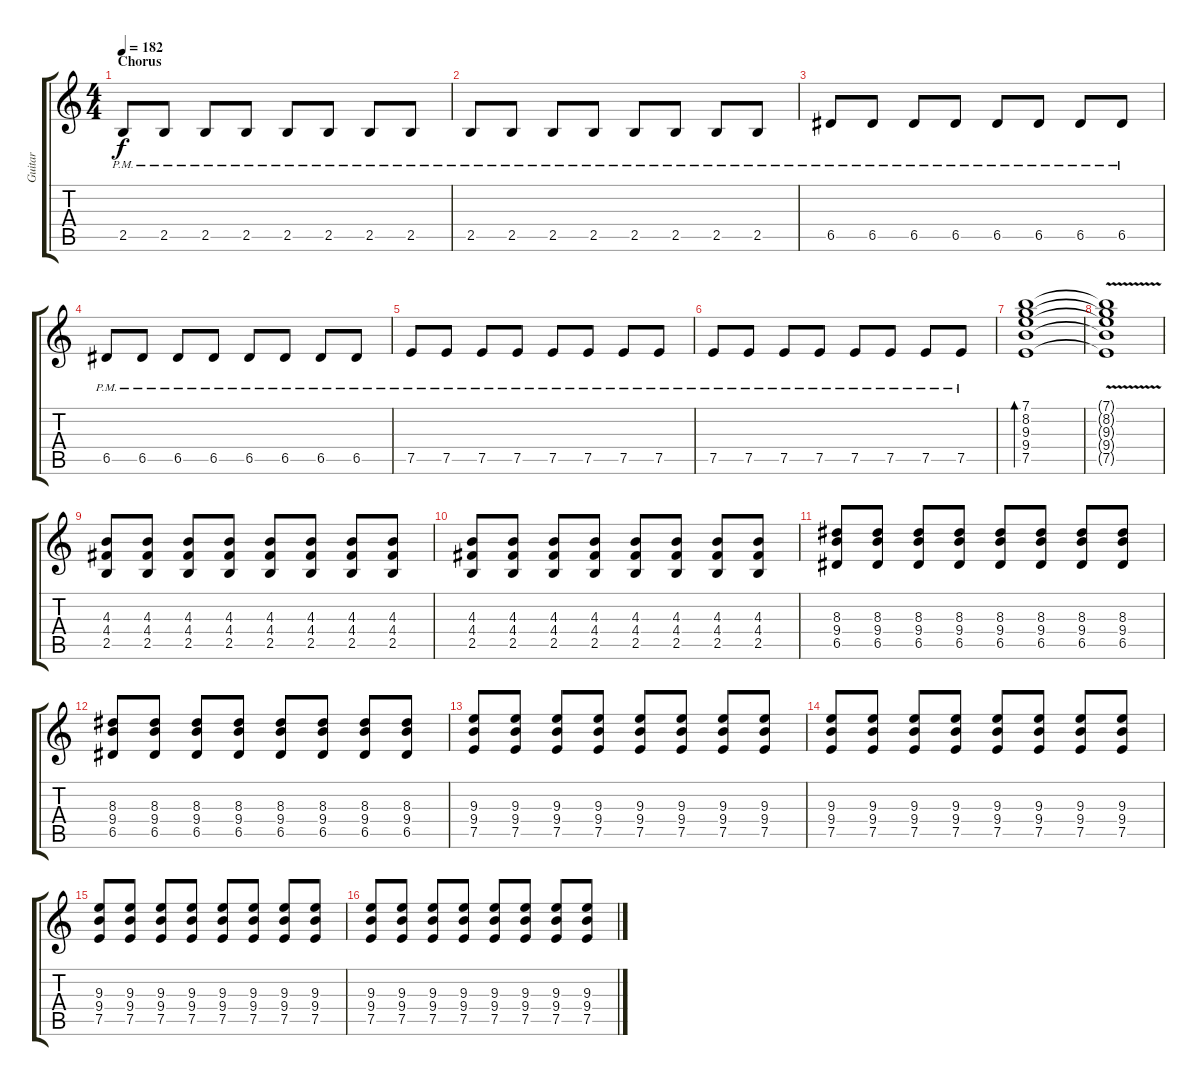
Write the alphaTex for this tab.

\track ("Guitar" "Guitar") {instrument distortionguitar}
\staff {score tabs}
\tuning (E4 B3 G3 D3 A2 E2) {hide}
\ts (4 4)
\section ("" "Chorus")
\tempo 182
\clef g2
\ks c
2.5{pm}.8{dy f} 2.5{pm}.8 2.5{pm}.8 2.5{pm}.8 2.5{pm}.8 2.5{pm}.8 2.5{pm}.8 2.5{pm}.8 |
2.5{pm}.8 2.5{pm}.8 2.5{pm}.8 2.5{pm}.8 2.5{pm}.8 2.5{pm}.8 2.5{pm}.8 2.5{pm}.8 |
6.5{pm}.8 6.5{pm}.8 6.5{pm}.8 6.5{pm}.8 6.5{pm}.8 6.5{pm}.8 6.5{pm}.8 6.5{pm}.8 |
6.5{pm}.8 6.5{pm}.8 6.5{pm}.8 6.5{pm}.8 6.5{pm}.8 6.5{pm}.8 6.5{pm}.8 6.5{pm}.8 |
7.5{pm}.8 7.5{pm}.8 7.5{pm}.8 7.5{pm}.8 7.5{pm}.8 7.5{pm}.8 7.5{pm}.8 7.5{pm}.8 |
7.5{pm}.8 7.5{pm}.8 7.5{pm}.8 7.5{pm}.8 7.5{pm}.8 7.5{pm}.8 7.5{pm}.8 7.5{pm}.8 |
(7.1 8.2 9.3 9.4 7.5).1{bd 480 volume 7} |
(7.1{v t} 8.2{t} 9.3{t} 9.4{t} 7.5{t}).1 |
(4.3 4.4 2.5).8{volume 11} (4.3 4.4 2.5).8 (4.3 4.4 2.5).8 (4.3 4.4 2.5).8 (4.3 4.4 2.5).8 (4.3 4.4 2.5).8 (4.3 4.4 2.5).8 (4.3 4.4 2.5).8 |
(4.3 4.4 2.5).8 (4.3 4.4 2.5).8 (4.3 4.4 2.5).8 (4.3 4.4 2.5).8 (4.3 4.4 2.5).8 (4.3 4.4 2.5).8 (4.3 4.4 2.5).8 (4.3 4.4 2.5).8 |
(8.3 9.4 6.5).8 (8.3 9.4 6.5).8 (8.3 9.4 6.5).8 (8.3 9.4 6.5).8 (8.3 9.4 6.5).8 (8.3 9.4 6.5).8 (8.3 9.4 6.5).8 (8.3 9.4 6.5).8 |
(8.3 9.4 6.5).8 (8.3 9.4 6.5).8 (8.3 9.4 6.5).8 (8.3 9.4 6.5).8 (8.3 9.4 6.5).8 (8.3 9.4 6.5).8 (8.3 9.4 6.5).8 (8.3 9.4 6.5).8 |
(9.3 9.4 7.5).8 (9.3 9.4 7.5).8 (9.3 9.4 7.5).8 (9.3 9.4 7.5).8 (9.3 9.4 7.5).8 (9.3 9.4 7.5).8 (9.3 9.4 7.5).8 (9.3 9.4 7.5).8 |
(9.3 9.4 7.5).8 (9.3 9.4 7.5).8 (9.3 9.4 7.5).8 (9.3 9.4 7.5).8 (9.3 9.4 7.5).8 (9.3 9.4 7.5).8 (9.3 9.4 7.5).8 (9.3 9.4 7.5).8 |
(9.3 9.4 7.5).8 (9.3 9.4 7.5).8 (9.3 9.4 7.5).8 (9.3 9.4 7.5).8 (9.3 9.4 7.5).8 (9.3 9.4 7.5).8 (9.3 9.4 7.5).8 (9.3 9.4 7.5).8 |
(9.3 9.4 7.5).8 (9.3 9.4 7.5).8 (9.3 9.4 7.5).8 (9.3 9.4 7.5).8 (9.3 9.4 7.5).8 (9.3 9.4 7.5).8 (9.3 9.4 7.5).8 (9.3 9.4 7.5).8
